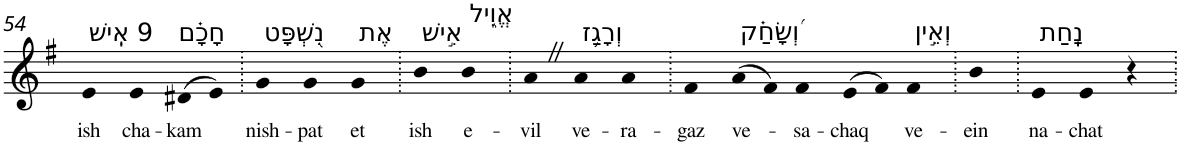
**kern	**text
*part1	*part1
*staff1	*staff1
*I"Piano	*
*I'Pno	*
!!LO:PB:g=z
*clefG2	*
*k[f#]	*
*G:	*
=54	=54
!LO:TX:a:t=9 אִֽישׁ	!
!	!LO:LY:b
4e	ish
!LO:TX:a:t=חָכָ֗ם	!
!	!LO:LY:b
4e	cha-
!	!LO:LY:b
(>8d#X	-kam
8e)	.
=55.	=55.
!LO:TX:a:t=נִ֭שְׁפָּט	!
!	!LO:LY:b
4g	nish-
!	!LO:LY:b
4g	-pat
!LO:TX:a:t=אֶת	!
!	!LO:LY:b
4g	et
=56.	=56.
!LO:TX:a:t=אִ֣ישׁ	!
!	!LO:LY:b
4b	ish
!LO:TX:a:t=אֱוִ֑יל	!
!	!LO:LY:b
4b	e-
=57.	=57.
!	!LO:LY:b
4aZ	-vil
!LO:TX:a:t=וְרָגַ֥ז	!
!	!LO:LY:b
4a	ve-
!	!LO:LY:b
4a	-ra-
=58.	=58.
!	!LO:LY:b
4f#	-gaz
!LO:TX:a:t=וְ֝שָׂחַ֗ק	!
!	!LO:LY:b
(>8a	ve-
8f#)	.
!	!LO:LY:b
4f#	-sa-
!	!LO:LY:b
(>8e	-chaq
8f#)	.
!LO:TX:a:t=וְאֵ֣ין	!
!	!LO:LY:b
4f#	ve-
=59.	=59.
!	!LO:LY:b
4b	-ein
=60.	=60.
!LO:TX:a:t=נָֽחַת	!
!	!LO:LY:b
4e	na-
!	!LO:LY:b
4e	-chat
4r	.
=.	=.
*-	*-
